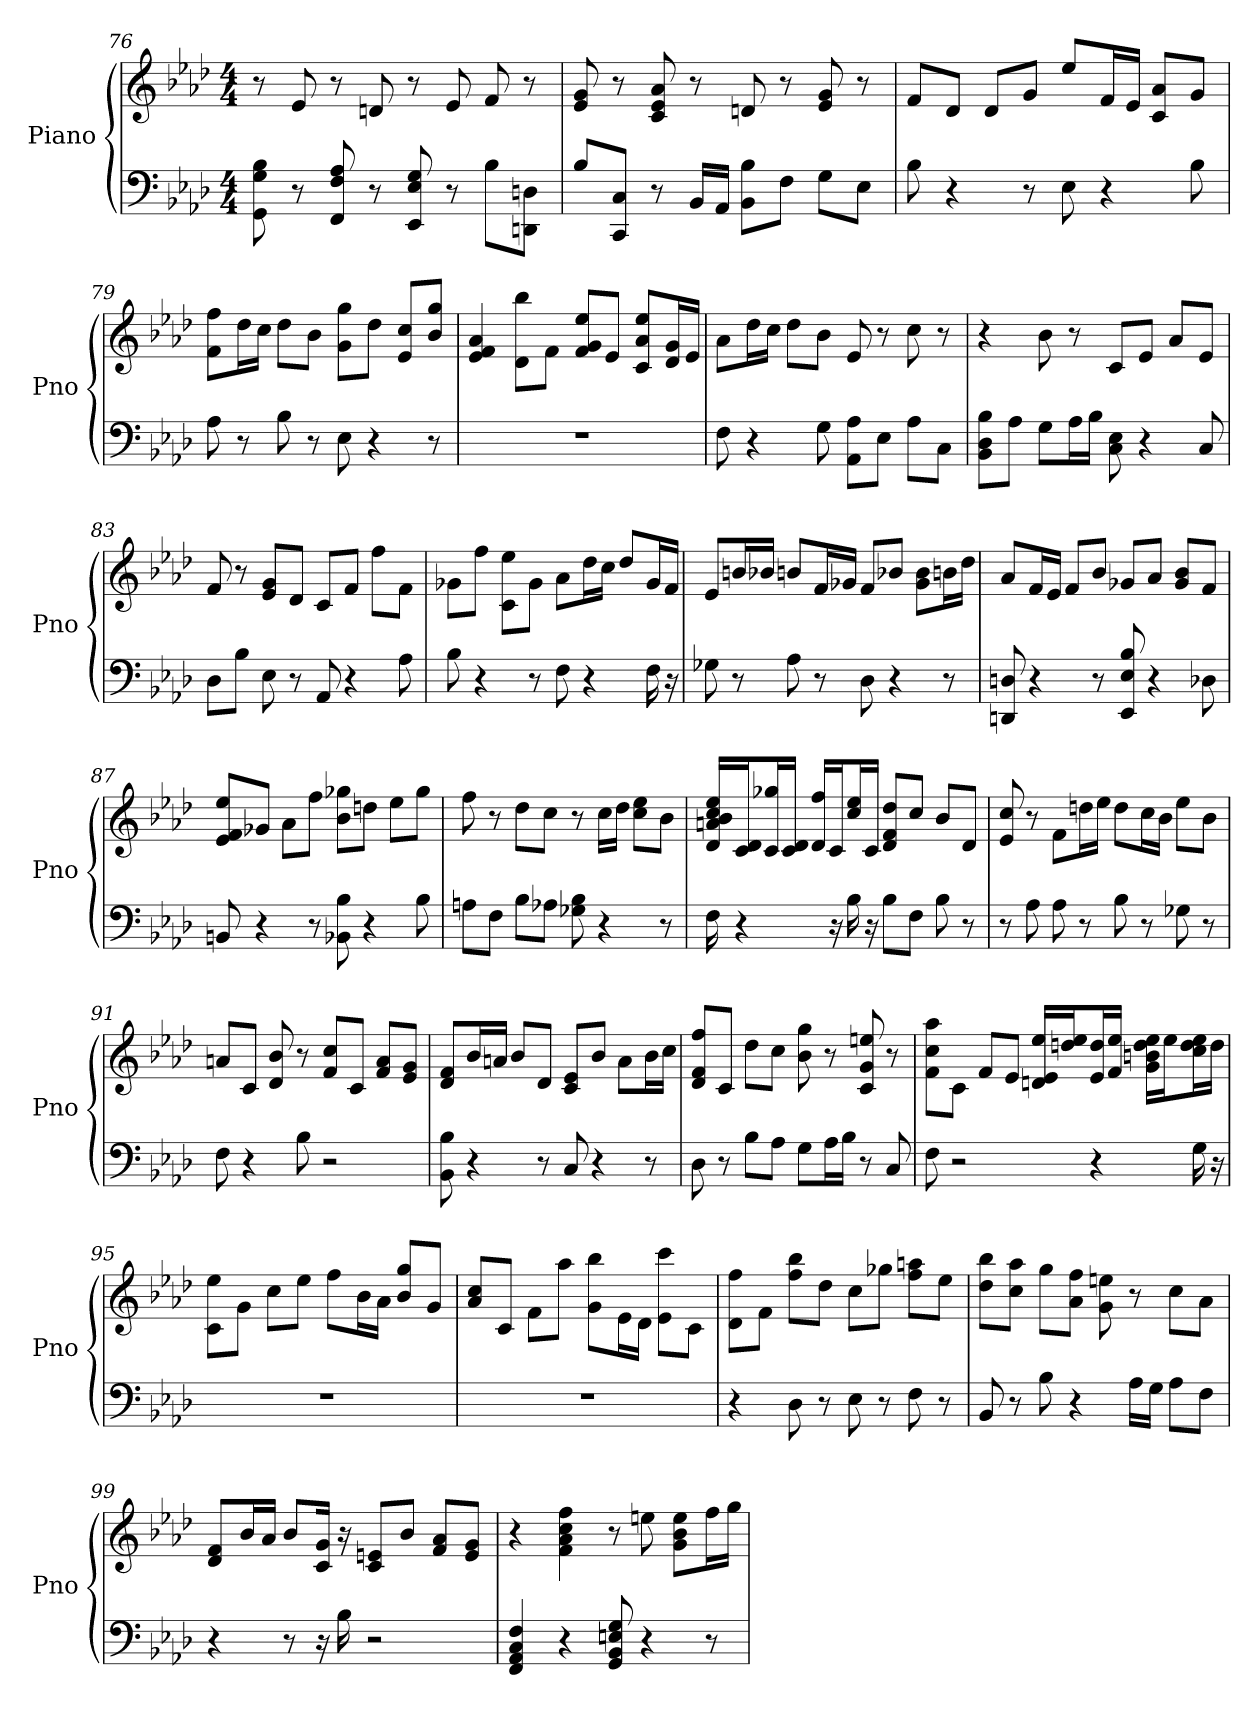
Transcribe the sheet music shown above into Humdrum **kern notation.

**kern	**kern
*part1	*part1
*staff2	*staff1
*I"Piano	*
*I'Pno	*
*clefF4	*clefG2
*k[b-e-a-d-]	*k[b-e-a-d-]
*A-:	*A-:
*M4/4	*M4/4
=76	=76
8G 8GG 8B-	8r
8r	8e-
8FF 8F 8A-	8r
8r	8d
8G 8EE- 8E-	8r
8r	8e-
8B-\L	8f
8DD\ 8D\J	8r
=77	=77
8B-/L	8g 8e-
8C/ 8CC/J	8r
8r	8c 8e- 8a-
16BB-/LL	8r
16AA-/JJ	.
8B-\ 8BB-\L	8d
8F\J	8r
8G\L	8e- 8g
8E-\J	8r
=78	=78
8B-	8f/L
4r	8d-/J
.	8d-/L
8r	8g/J
8E-	8ee-/L
4r	16f/L
.	16e-/JJ
.	8a-/ 8c/L
8B-	8g/J
=79	=79
8A-	8ff\ 8f\L
8r	16dd-\L
.	16cc\JJ
8B-	8dd-\L
8r	8b-\J
8E-	8gg\ 8g\L
4r	8dd-\J
.	8e-/ 8cc/L
8r	8gg/ 8b-/J
=80	=80
1r	4a- 4e- 4f
.	8bb-\ 8d-\L
.	8f\J
.	8f/ 8ee-/ 8g/L
.	8e-/J
.	8c/ 8a-/ 8ee-/L
.	16d-/ 16g/L
.	16e-/JJ
=81	=81
8F	8a-\L
4r	16dd-\L
.	16cc\JJ
.	8dd-\L
8G	8b-\J
8A-\ 8AA-\L	8e-
8E-\J	8r
8A-\L	8cc
8C\J	8r
=82	=82
8D-\ 8BB-\ 8B-\L	4r
8A-\J	.
8G\L	8b-
16A-\L	8r
16B-\JJ	.
8C 8E-	8c/L
4r	8e-/J
.	8a-/L
8C	8e-/J
=83	=83
8D-\L	8f
8B-\J	8r
8E-	8g/ 8e-/L
8r	8d-/J
8AA-	8c/L
4r	8f/J
.	8ff\L
8A-	8f\J
=84	=84
8B-	8g-\L
4r	8ff\J
.	8ee-\ 8c\L
8r	8g-\J
8F	8a-\L
4r	16dd-\L
.	16cc\JJ
.	8dd-/L
16F	16g-/L
16r	16f/JJ
=85	=85
8G-	8e-/L
8r	16b/L
.	16b-/JJ
8A-	8b/L
8r	16f/L
.	16g-/JJ
8D-	8f/L
4r	8b-/J
.	8g-\ 8b-\L
8r	16b\L
.	16dd-\JJ
=86	=86
8DD 8D	8a-/L
4r	16f/L
.	16e-/JJ
.	8f/L
8r	8b-/J
8E- 8B- 8EE-	8g-/L
4r	8a-/J
.	8b-/ 8g-/L
8D-	8f/J
=87	=87
8BB	8f/ 8ee-/ 8e-/L
4r	8g-/J
.	8a-\L
8r	8ff\J
8B- 8BB-	8gg-\ 8b-\L
4r	8dd\J
.	8ee-\L
8B-	8gg-\J
=88	=88
8A\L	8ff
8F\J	8r
8B-\L	8dd-\L
8A-\J	8cc\J
8B- 8G-	8r
4r	16cc\LL
.	16dd-\JJ
.	8ee-\ 8cc\L
8r	8b-\J
=89	=89
16F	16cc/ 16b-/ 16ee-/ 16a/ 16d-/LL
4r	16c/ 16d-/J
.	16c/ 16gg-/L
.	16d-/ 16c/JJ
.	16d-/ 16ff/LL
16r	16c/J
16B-	16ee-/ 16cc/L
16r	16c/JJ
8B-\L	8f/ 8d-/ 8dd-/L
8F\J	8cc/J
8B-	8b-/L
8r	8d-/J
=90	=90
8r	8cc 8e-
8A-	8r
8A-	8f\L
8r	16dd\L
.	16ee-\JJ
8B-	8dd\L
8r	16cc\L
.	16b-\JJ
8G-	8ee-\L
8r	8b-\J
=91	=91
8F	8a/L
4r	8c/J
.	8b- 8d-
8B-	8r
2r	8f/ 8cc/L
.	8c/J
.	8f/ 8a/L
.	8e-/ 8g/J
=92	=92
8B- 8BB-	8f/ 8d-/L
4r	16b-/L
.	16a/JJ
.	8b-/L
8r	8d-/J
8C	8e-/ 8c/L
4r	8b-/J
.	8a\L
8r	16b-\L
.	16cc\JJ
=93	=93
8D-	8ff/ 8d-/ 8f/L
8r	8c/J
8B-\L	8dd-\L
8A-\J	8cc\J
8G\L	8gg 8b-
16A-\L	8r
16B-\JJ	.
8r	8c 8g 8ee
8C	8r
=94	=94
8F	8aa-\ 8cc\ 8f\L
2r	8c\J
.	8f/L
.	8e-/J
.	16d/ 16e-/ 16ee-/LL
.	16dd/ 16ee-/J
4r	16dd/ 16e-/L
.	16ee-/ 16f/JJ
.	16dd\ 16ee-\ 16b\ 16g\LL
.	16ee-\J
16G	16dd\ 16ee-\ 16cc\L
16r	16dd\JJ
=95	=95
1r	8ee-\ 8c\L
.	8g\J
.	8cc\L
.	8ee-\J
.	8ff\L
.	16b-\L
.	16a-\JJ
.	8b-/ 8gg/L
.	8g/J
=96	=96
1r	8cc/ 8a-/L
.	8c/J
.	8f\L
.	8aa-\J
.	8bb-\ 8g\L
.	16e-\L
.	16d-\JJ
.	8ccc\ 8e-\L
.	8c\J
=97	=97
4r	8ff\ 8d-\L
.	8f\J
8D-	8bb-\ 8ff\L
8r	8dd-\J
8E-	8cc\L
8r	8gg-\J
8F	8aa\ 8ff\L
8r	8ee-\J
=98	=98
8BB-	8bb-\ 8dd-\L
8r	8cc\ 8aa-\J
8B-	8gg\L
4r	8a-\ 8ff\J
.	8ee 8g
16A-\LL	8r
16G\JJ	.
8A-\L	8cc\L
8F\J	8a-\J
=99	=99
4r	8f/ 8d-/L
.	16b-/L
.	16a-/JJ
8r	8b-/L
16r	16c/ 16g/Jk
16B-	16r
2r	8c/ 8e/L
.	8b-/J
.	8a-/ 8f/L
.	8e/ 8g/J
=100	=100
4FF 4F 4C 4AA-	4r
4r	4cc 4f 4a- 4ff
8GG 8E 8BB- 8G	8r
4r	8ee
.	8ee\ 8b-\ 8g\L
8r	16ff\L
.	16gg\JJ
=	=
*-	*-
